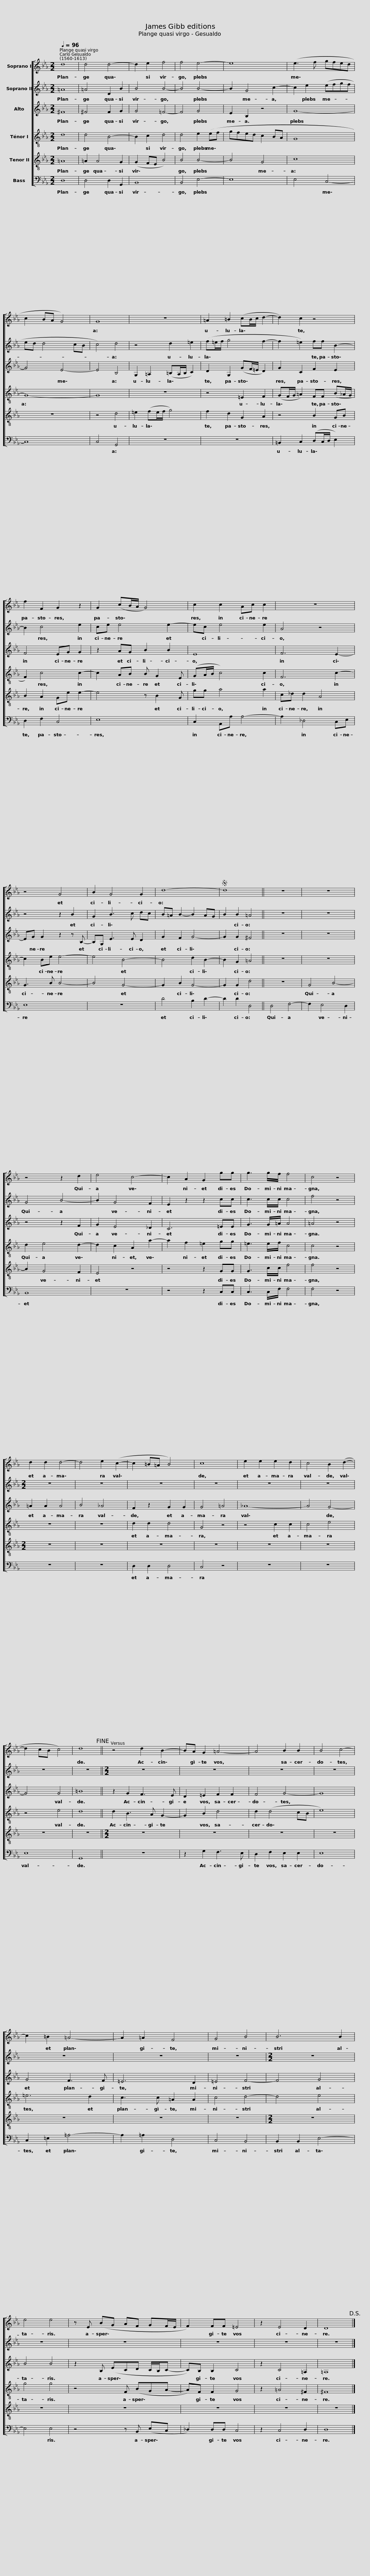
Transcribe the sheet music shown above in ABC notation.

X:1
%%score [ 1 2 3 4 5 6 ]
L:1/8
Q:1/4=96
M:2/2
I:linebreak $
K:Eb
V:1 treble
V:2 treble
V:3 treble
V:4 treble-8
V:5 treble-8
V:6 bass
V:1
 d8 | d4 d4- | d2 e2 f4 | f4 e4- | e8 | %5
 (e3 f gfed |$ c2 BA G4) | G8 |$ z8 | =A2 =B2 (cB/c/ d2- | %10
 d2) c2 z4 | f2 F2 G2 z2 |$ G2 (cB/A/ G4) |$ c2 c2 Ac c2 | z8 | %15
 z4 G4 | B2 G4 G2 | d8- |$S d8 || z8 | %20
 z8 | z4 z2 d2 | e4 c4- | c2 A2 G2 gg | g3 g/f/ f4 | %25
 c4 z4 |$ d2 d2 d4- | d4 e2 (c2- | c2 =B=A B4) | c8 | %30
 e2 e2 e2 d2 | c4 B2 (d2- | d2 cB c4) | d8!fine! ||$ z4 d2 B2- | %35
 BA G2 =A4- | A4 B2 B2 | B4 c4- | c2 =B2 =A4- | A2 =A2 F4 |$ %40
 G4 B4 |$ B6 B2 | e4 e4 | z E (BG AF GF/E/ | F2) FF =E4 | %45
 z2 E4 D2 | D8!D.S.! |] %47
V:2
 =A8 | =A4 D2 B2 | B4 B4- | B4 B4- | B2 G4 c2- | %5
 c2 e2 (efgf |$ ed d4 cB | c4) d4 |$ z4 d2 =e2 | (f=e/f/ g4 f2- | %10
 f2 =e2) ff B2- | B2 c4 e2 |$ ce e4 e2- |$ ec e4 e2 | A4 z4 | %15
 z4 z2 B2 | G2 B3 c dc | B=A B2- B2 AG |$ B2 B2 =A4 || z8 | %20
 z8 | G4 B4- | B2 G4 F2 | E2 z2 z2 cc | c3 c/c/ c4 | %25
 f4 z4 |$[M:2/2] z8 | z8 | z8 | z8 | %30
 z8 | z8 | z8 | z8 ||$[M:2/2] z8 | %35
 z8 | z8 | z8 | z8 | z8 |$ %40
 z8 |$[M:2/2] z8 | z8 | z8 | z8 | %45
 z8 | z8 |] %47
V:3
 ^F8 | ^F4 F2 G2 | G4 !courtesy!=F4- | F4 G4 | E2 B,2 z4 | %5
 G8- |$ G4 E4- | E4 B,4 |$ G,2 =A,2 (=B,A,/B,/ C2) | D2 G,2 (GF/=E/ D2) | %10
 G2 C2 F2 E2 | F4 EG G2 |$ z2 AG B2 B2 |$ E8 | F6 E2- | %15
 EG G2 z2 z B,- | B,G, E3 E D2 | G2 F2 G4- |$ G2 G2 ^F4 || z8 | %20
 z8 | z4 z2 F2 | G2 E4 _D2 | C6 =EE | G3 G/=A/ A4 | %25
 =A4 z4 |$ =A2 A2 A4 | B4 !courtesy!_A4 | F2 z2 G2 G2 | G4 =A4 | %30
 !courtesy!_A8- | A4 G4- | G4 G4 | =B8 ||$ z2 G2 F3 E | %35
 D2 =E2 F2 F2 | F4 G4- | G8 | G4 F3 F | =E6 D2 |$ %40
 =E4 F4- |$ F4 G4 | B4 B4 | z2 B, (ECD C/B,/C- | C)B, B,2 C4 | %45
 z2 C4 =A,2 | =A,8 |] %47
V:4
 d8 | d4 B4- | B2 c2 d4 | d4 e2 (ef | gfed c2 BA | %5
 G8 |$ G8-) | G8 |$ z8 | z4 =E2 F2 | %10
 (GF/G/ =A2) FF (B_A/G/ | F2) c4 c2- |$ c2 AB B G2 E |$ (GA/B/ c4) c2 | F6 c2- | %15
 c2 Be e4- | e4 B4- | B4 d2 B2- |$ B2 G2 =A4 || z8 | %20
 z8 | d2 e4 d2- | d2 c2 A2 a2- | a2 f2 =e2 gg | =e3 e/f/ c4 | %25
 c4 z4 |$ z8 | z8 | d2 d2 d4 | G4 z4 | %30
 z4 c2 c2 | c4 e4 | z4 e4 | d8 ||$ d2 B3 A G2- | %35
 G2 B2 d4 | d2 (d4 cB | e8) | =e6 d2 | c3 c =A2 A2 |$ %40
 c4 d4- |$ d4 e4 | g4 g4 | z4 F (BGA- | A)F F2 G4 | %45
 z2 =A4 ^F2 | ^F8 |] %47
V:5
 =A8 | =A2 A4 G2 | (G2 FE B4) | B4 B4- | B4 G4 | %5
 c8 |$ z8 | z4 d4 |$ =e2 (fe/f/ g4) | f2 d2 G2 A2 | %10
 z4 B2 GB | B2 A2 Ge e2- |$ e4 z B2 G |$ gg a4 a2 | c_d d2 A4 | %15
 G3 B B4- | B4 G4- | G2 B2 G4- |$ G2 G2 d4 || z8 | %20
 G4 B4- | B2 G4 F2 | E4 z4 | z4 z2 GG | G3 c/c/ f4 | %25
 f4 z4 |$[M:2/2] z8 | z8 | z8 | z8 | %30
 z8 | z8 | z8 | z8 ||$[M:2/2] z8 | %35
 z8 | z8 | z8 | z8 | z8 |$ %40
 z8 |$[M:2/2] z8 | z8 | z8 | z8 | %45
 z8 | z8 |] %47
V:6
 D,8 | D,4 D,2 G,,2 | B,,8 | B,,4 E,4- | E,8 | %5
 E,4 C,4- |$ C,8 | C,4 G,,4 |$ z8 | z8 | %10
 =B,,2 C,2 (D,C,/D,/ E,2) | D,2 F,2 C,4 |$ E,8 |$ C,2 A,,A, A,4- | A,2 _D,4 C,E, | %15
 E,8 | z8 | D4 B,2 D2- |$ D2 D2 D,4 || D,4 F,4- | %20
 F,2 E,4 D,2 | B,,8 | z8 | z4 z2 C,C, | C,3 C,/F,/ F,4 | %25
 F,4 z4 |$ z8 | z8 | D,2 D,2 D,4 | C,4 z4 | %30
 z8 | z8 | E,8 | G,,8 ||$ z8 | %35
 z2 G,2 F,3 E, | D,2 F,2 E,2 E,2 | E,8 | C,2 =E,2 =A,4- | A,2 =A,2 D,4 |$ %40
 C,4 B,,4 |$ B,,2 B,,2 E,4- | E,4 E,4 | z4 z B,, (E,C, | _D,2) D,D, C,4 | %45
 z2 C,4 D,2 | D,8 |] %47
